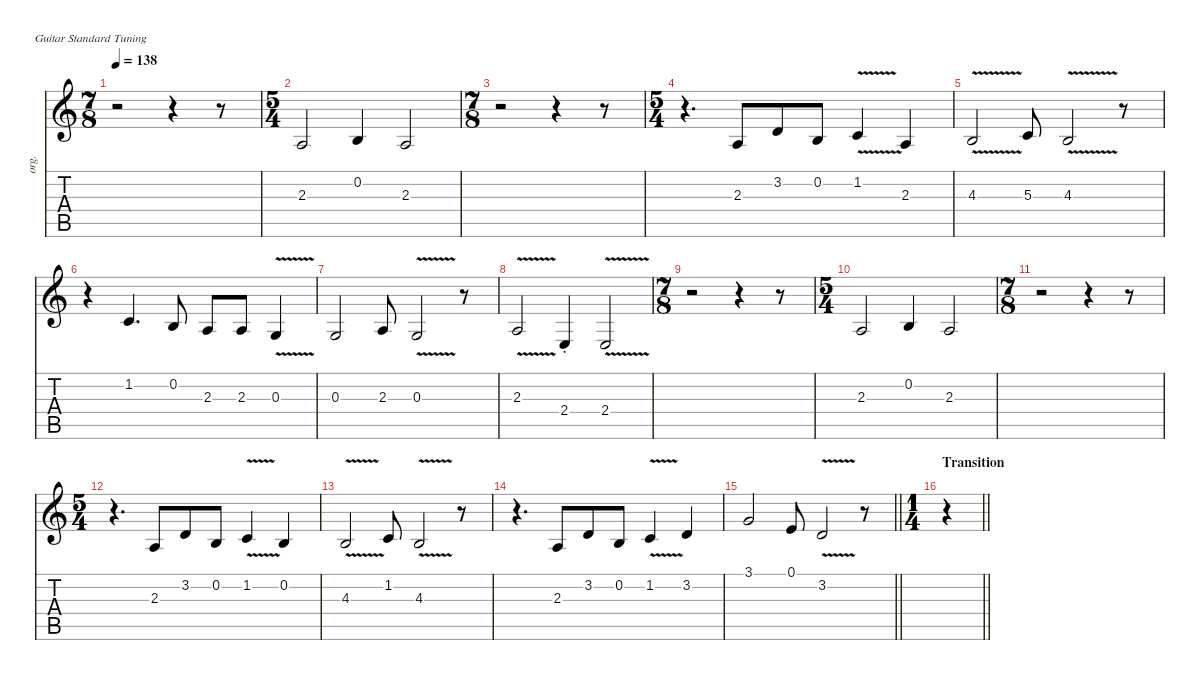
\defaultSystemsLayout 4
\hideDynamics
\bracketExtendMode nobrackets
\track ("Chant" "org.") {mute instrument drawbarorgan}
\staff {score tabs}
\tuning (E4 B3 G3 D3 A2 E2)
\voice
\ts (7 8)
\beaming (8 3 2 2)
\tempo 138
\clef g2
\ks aminor
r.2{dy f} r.4 r.8 |
\ts (5 4)
\beaming (8 6 4)
2.3.2 0.2.4 2.3.2 |
\ts (7 8)
\beaming (8 6 4)
r.2 r.4 r.8 |
\ts (5 4)
\beaming (8 6 4)
r.4{d} 2.3.8 3.2.8 0.2.8 1.2{v}.4 2.3.4 |
4.3{v}.2 5.3.8 4.3{v}.2 r.8 |
r.4 1.2.4{d} 0.2.8 2.3.8 2.3.8 0.3{v}.4 |
0.3.2 2.3.8 0.3{v}.2 r.8 |
2.3{v}.2 2.4{st}.4 2.4{v}.2 |
\ts (7 8)
\beaming (8 3 2 2)
r.2 r.4 r.8 |
\ts (5 4)
\beaming (8 6 4)
2.3.2 0.2.4 2.3.2 |
\ts (7 8)
\beaming (8 6 4)
r.2 r.4 r.8 |
\ts (5 4)
\beaming (8 6 4)
r.4{d} 2.3.8 3.2.8 0.2.8 1.2{v}.4 0.2.4 |
4.3{v}.2 1.2.8 4.3{v}.2 r.8 |
r.4{d} 2.3.8 3.2.8 0.2.8 1.2{v}.4 3.2.4 |
\barLineRight lightlight
3.1.2 0.1.8 3.2{v}.2 r.8 |
\ts (1 4)
\beaming (8 2)
\section ("" "Transition")
\barLineRight lightlight
r.4
\voice
\clef g2
\ottava regular
\simile none
\ks aminor
|
|
|
|
|
|
|
|
|
|
|
|
|
|
\barLineRight lightlight
|
\barLineRight lightlight
r.4{dy mf}
